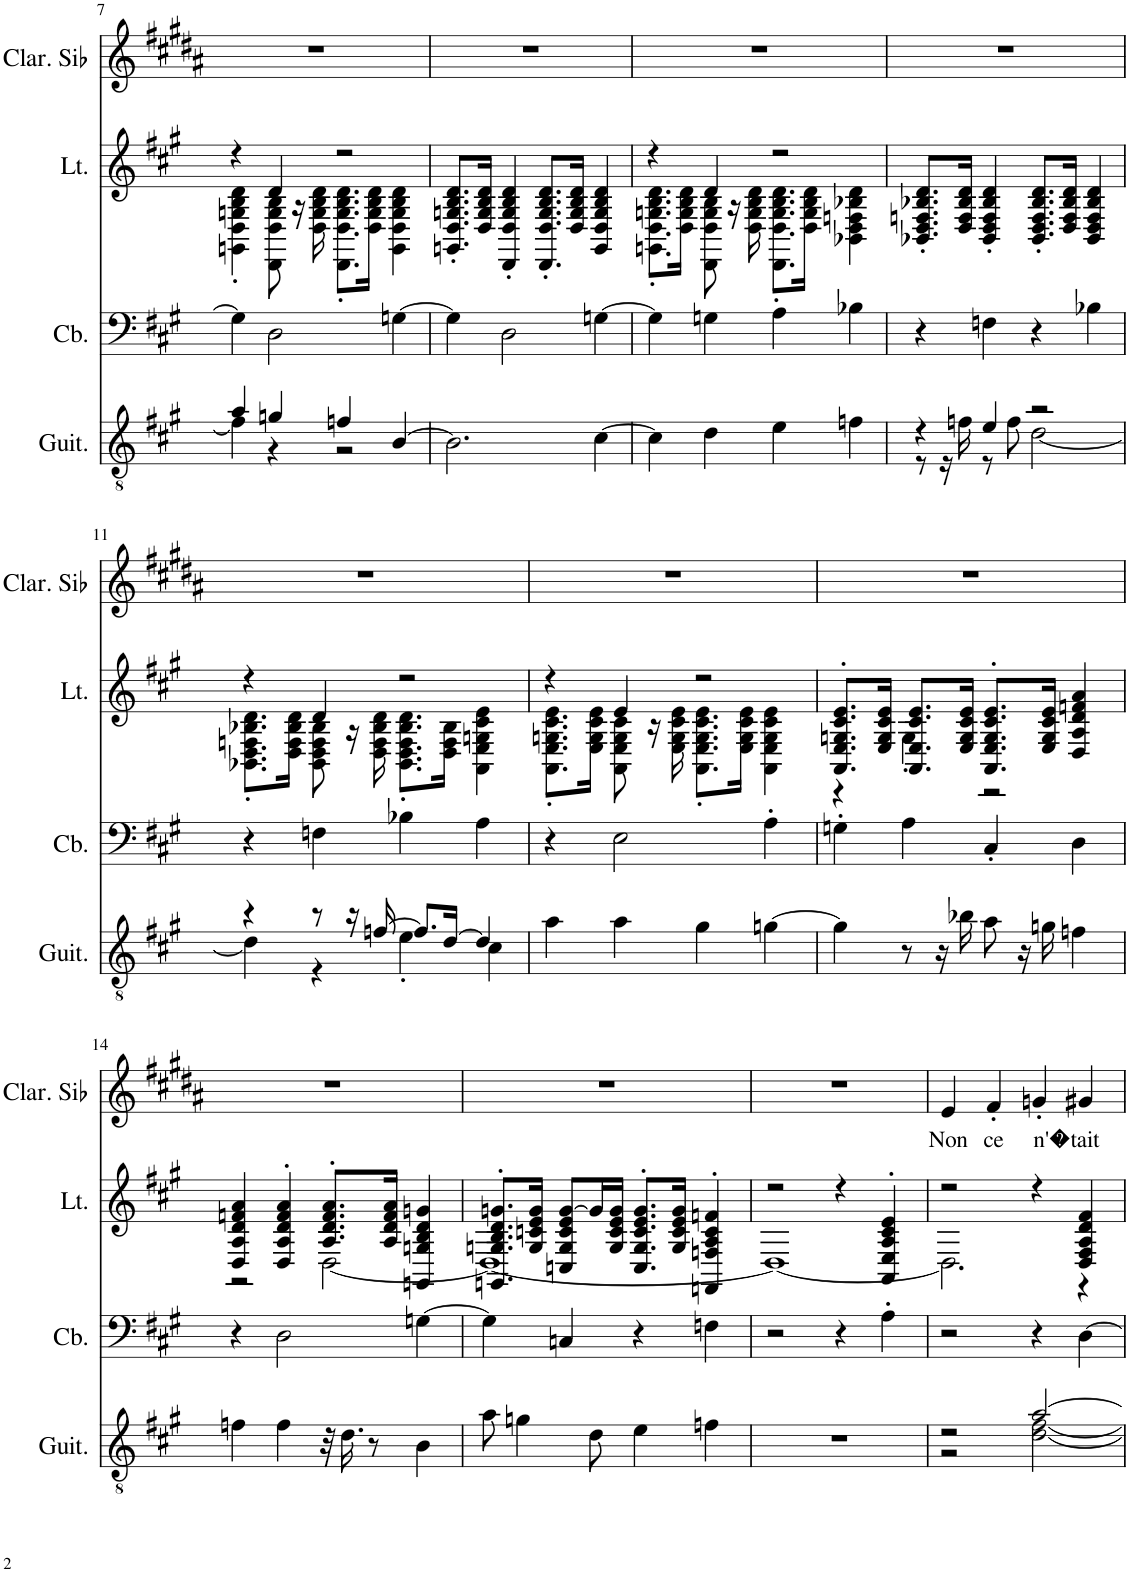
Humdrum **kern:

**kern	**kern	**kern	**kern	**text
*part4	*part3	*part2	*part1	*part1
*staff4	*staff3	*staff2	*staff1	*staff1
*I"Guitare acoustique, Gtr Jazz	*I"Contrebasse, CtreBass	*I"Luth, Gtr Acc	*I"Clarinette en Sib	*
*I'Guit.	*I'Cb.	*I'Lt.	*I'Clar. Sib	*
!!LO:PB:g=z
*clefGv2	*clefF4	*clefG2	*clefG2	*
*	*Trd7c12	*	*Trd1c2	*
*k[f#c#g#]	*k[f#c#g#]	*k[f#c#g#]	*k[f#c#g#d#a#]	*
*M4/4	*M4/4	*M4/4	*M4/4	*
=7	=7	=7	=7	=7
*^	*	*^	*	*
4a/	4f\]	4G\]	4r	4GGn\' 4D\' 4Gn\' 4B\' 4d\'	1r	.
4gn/	4r	2D\	4d/	8DD\ 8D\ 8G\ 8B\	.	.
.	.	.	.	16r	.	.
.	.	.	.	16D\ 16G\ 16B\ 16d\	.	.
4fn/	2r	.	2r	8.DD\' 8.D\' 8.G\' 8.B\' 8.d\'L	.	.
.	.	.	.	16D\ 16G\ 16B\ 16d\Jk	.	.
[4B/	.	[4Gn\	.	4GG\ 4D\ 4G\ 4B\ 4d\	.	.
*v	*v	*	*v	*v	*	*
=8	=8	=8	=8	=8
2.B\]	4G\]	8.GGn/' 8.D/' 8.Gn/' 8.B/' 8.d/'L	1r	.
.	.	16D/ 16G/ 16B/ 16d/Jk	.	.
.	2D\	4DD/' 4D/' 4G/' 4B/' 4d/'	.	.
.	.	8.DD/' 8.D/' 8.G/' 8.B/' 8.d/'L	.	.
.	.	16D/ 16G/ 16B/ 16d/Jk	.	.
[4c#\	[4Gn\	4GG/ 4D/ 4G/ 4B/ 4d/	.	.
=9	=9	=9	=9	=9
*	*	*^	*	*
4c#\]	4G\]	4r	8.GGn\' 8.D\' 8.Gn\' 8.B\' 8.d\'L	1r	.
.	.	.	16D\ 16G\ 16B\ 16d\Jk	.	.
4d\	4Gn\	4d/	8DD\ 8D\ 8G\ 8B\	.	.
.	.	.	16r	.	.
.	.	.	16D\ 16G\ 16B\ 16d\	.	.
4e\	4A\	2r	8.DD\' 8.D\' 8.G\' 8.B\' 8.d\'L	.	.
.	.	.	16D\ 16G\ 16B\ 16d\Jk	.	.
4fn\	4B-X\	.	4BB-X\ 4D\ 4Fn\ 4B-X\ 4d\	.	.
*	*	*v	*v	*	*
=10	=10	=10	=10	=10
*^	*	*	*	*
4r	8r	4r	8.BB-X/' 8.D/' 8.Fn/' 8.B-X/' 8.d/'L	1r	.
.	16r	.	.	.	.
.	16fn\	.	16D/ 16F/ 16B-/ 16d/Jk	.	.
4e/	8r	4Fn\	4BB-/' 4D/' 4F/' 4B-/' 4d/'	.	.
.	8f\	.	.	.	.
2r	[2d\	4r	8.BB-/' 8.D/' 8.F/' 8.B-/' 8.d/'L	.	.
.	.	.	16D/ 16F/ 16B-/ 16d/Jk	.	.
.	.	4B-X\	4BB-/ 4D/ 4F/ 4B-/ 4d/	.	.
!!LO:LB:g=z
=11	=11	=11	=11	=11	=11
*	*	*	*^	*	*
4r	4d\]	4r	4r	8.BB-X\' 8.D\' 8.Fn\' 8.B-X\' 8.d\'L	1r	.
.	.	.	.	16D\ 16F\ 16B-\ 16d\Jk	.	.
8r	4r	4Fn\	4d/	8BB-\ 8D\ 8F\ 8B-\	.	.
16r	.	.	.	16r	.	.
[16fn/	.	.	.	16D\ 16F\ 16B-\ 16d\	.	.
8.f/L]	4e'\	4B-X\	2r	8.BB-\' 8.D\' 8.F\' 8.B-\' 8.d\'L	.	.
[16d/Jk	.	.	.	16D\ 16F\ 16B-\Jk	.	.
4d/]	4c#\	4A\	.	4AA\ 4E\ 4Gn\ 4c#\ 4e\	.	.
*v	*v	*	*	*	*	*
=12	=12	=12	=12	=12	=12
4a\	4r	4r	8.AA\' 8.E\' 8.Gn\' 8.c#\' 8.e\'L	1r	.
.	.	.	16E\ 16G\ 16c#\ 16e\Jk	.	.
4a\	2E\	4e/	8AA\ 8E\ 8G\ 8c#\	.	.
.	.	.	16r	.	.
.	.	.	16E\ 16G\ 16c#\ 16e\	.	.
4g#\	.	2r	8.AA\' 8.E\' 8.G\' 8.c#\' 8.e\'L	.	.
.	.	.	16E\ 16G\ 16c#\ 16e\Jk	.	.
[4gn\	4A'\	.	4AA\ 4E\ 4G\ 4c#\ 4e\	.	.
=13	=13	=13	=13	=13	=13
4g\]	4Gn'\	8.AA/' 8.E/' 8.Gn/' 8.c#/' 8.e/'L	4r	1r	.
.	.	16E/ 16G/ 16c#/ 16e/Jk	.	.	.
8r	4A\	8.AA/ 8.E/ 8.c#/ 8.e/L	4G'\	.	.
16r	.	.	.	.	.
16b-X\	.	16E/ 16G/ 16c#/ 16e/Jk	.	.	.
8a\	4C#'/	8.AA/' 8.E/' 8.G/' 8.c#/' 8.e/'L	2r	.	.
16r	.	.	.	.	.
16gn\	.	16E/ 16G/ 16c#/ 16e/Jk	.	.	.
4fn\	4D\	4D/ 4A/ 4d/ 4fn/ 4a/	.	.	.
!!LO:LB:g=z
=14	=14	=14	=14	=14	=14
4fn\	4r	4D/ 4A/ 4d/ 4fn/ 4a/	2r	1r	.
4f\	2D\	4D/' 4A/' 4d/' 4f/' 4a/'	.	.	.
32r	.	8.A/' 8.d/' 8.f/' 8.a/'L	[2D\	.	.
16.d\	.	.	.	.	.
8r	.	.	.	.	.
.	.	16A/ 16d/ 16f/ 16a/Jk	.	.	.
4B\	[4Gn\	4GGn/ 4Gn/ 4B/ 4d/ 4gn/	.	.	.
=15	=15	=15	=15	=15	=15
8a\	4G\]	8.GGn/' 8.Gn/' 8.B/' 8.d/' 8.gn/'L	1D_	1r	.
4gn\	.	.	.	.	.
.	.	16G/ 16cn/ 16e/ 16g/Jk	.	.	.
.	4Cn/	8Cn/ 8G/ 8c/ 8e/ [8g/L	.	.	.
8d\	.	16g/L]	.	.	.
.	.	16G/ 16c/ 16e/ 16g/JJ	.	.	.
4e\	4r	8.C/' 8.G/' 8.c/' 8.e/' 8.g/'L	.	.	.
.	.	16G/ 16c/ 16e/ 16g/Jk	.	.	.
4fn\	4Fn\	4FFn/' 4Fn/' 4A/' 4c/' 4fn/'	.	.	.
=16	=16	=16	=16	=16	=16
1r	2r	2r	1D_	1r	.
.	4r	4r	.	.	.
.	4A'\	4AA/' 4E/' 4A/' 4c#/' 4e/'	.	.	.
=17	=17	=17	=17	=17	=17
*^	*	*	*	*	*
!	!	!	!	!	!	!LO:LY:b
2r	2r	2r	2r	2.D\]	4e/	Non
!	!	!	!	!	!	!LO:LY:b
.	.	.	.	.	4f#'/	ce
!	!	!	!	!	!	!LO:LY:b
[2a/	[2d\ [2f#\	4r	4r	.	4gn'/	n'�
!	!	!	!	!	!	!LO:LY:b
.	.	[4D\	4D/ 4F#/ 4A/ 4d/ 4f#/	4r	4g#X/	tait
*v	*v	*	*v	*v	*	*
=	=	=	=	=
*-	*-	*-	*-	*-
